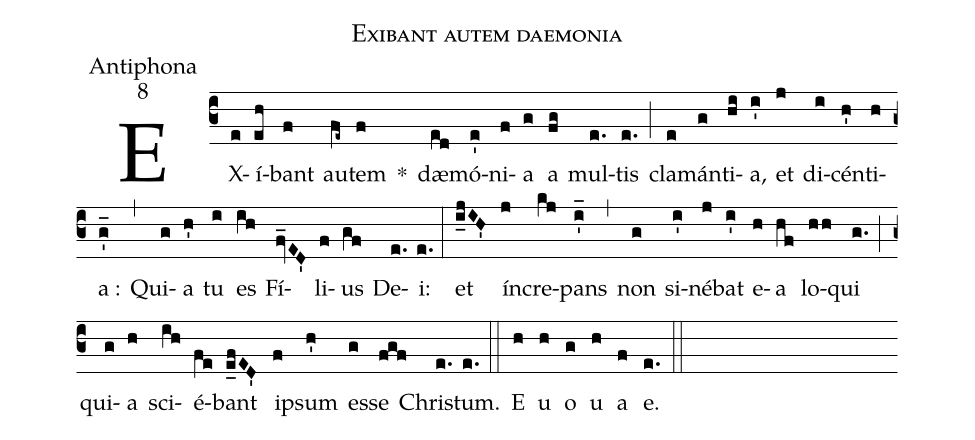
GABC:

name:Exibant autem daemonia;
office-part:Antiphona;
mode:8;
%%
(c3) EX(e)í(eh)bant(f) au(fe~)tem(f) *() dæ(ed)mó(e')ni(f)a(g) a(fg) mul(e.)tis(e.) (;) cla(e)mán(g)ti(hi)a,(i') et(j) di(i)cén(h')ti(h)a :(g'_) (,) Qui(g)a(h') tu(i) es(ih) Fí(fv_ED')li(f)us(gf) De(e.)i:(e.) (:) et(i_jIH') ín(j)cre(kj)pans(i'_) (,) non(g) si(i')né(j)bat(i') e(h)a(hf) lo(hh)qui(g.) (;) qui(g)a(h) sci(ih)é(fe)bant(e_fED') i(f)psum(h') es(g)se(fgf) Chri(e.)stum.(e.) (::) E(h) u(h) o(g) u(h) a(f) e.(e.) (::)
